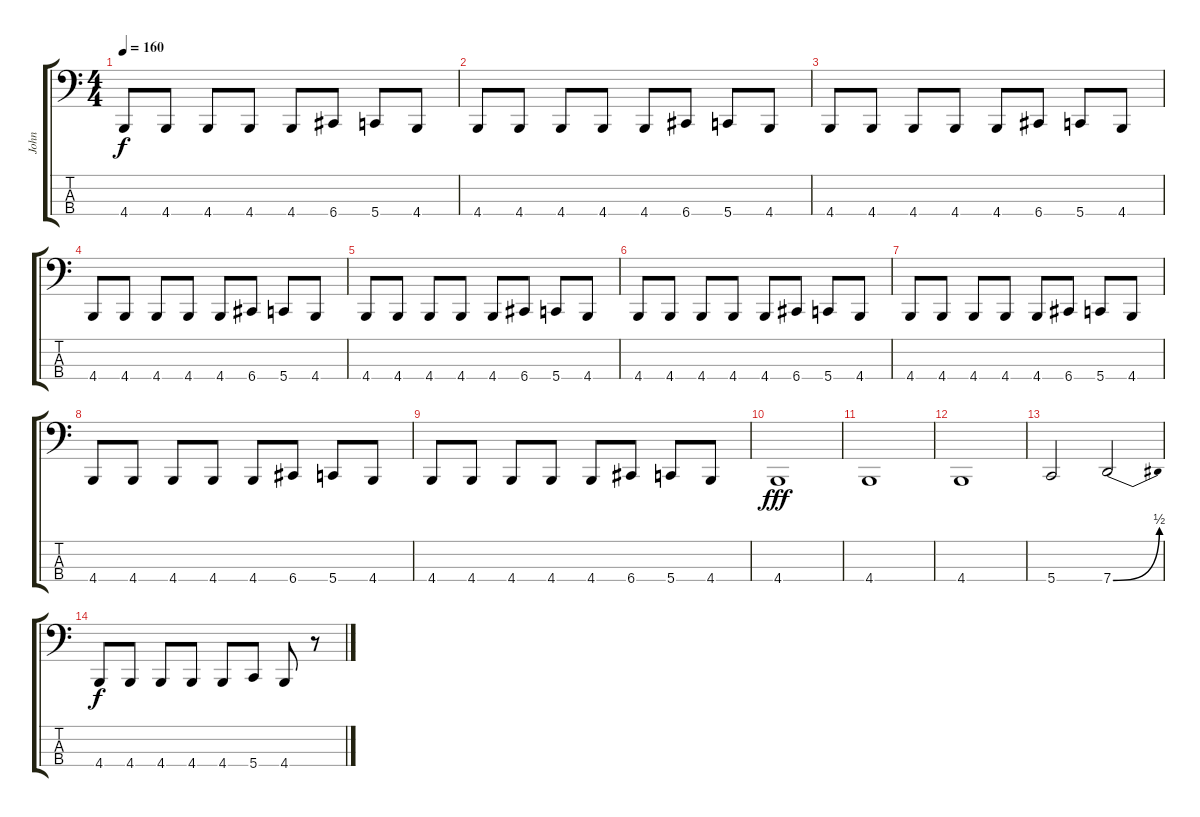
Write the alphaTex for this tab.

\track ("John" "John") {instrument electricbassfinger}
\staff {score tabs}
\tuning (C2 G1 D1 G0) {hide}
\ts (4 4)
\tempo 160
\clef f4
\ks c
4.4.8{dy f} 4.4.8 4.4.8 4.4.8 4.4.8 6.4.8 5.4.8 4.4.8 |
4.4.8 4.4.8 4.4.8 4.4.8 4.4.8 6.4.8 5.4.8 4.4.8 |
4.4.8 4.4.8 4.4.8 4.4.8 4.4.8 6.4.8 5.4.8 4.4.8 |
4.4.8 4.4.8 4.4.8 4.4.8 4.4.8 6.4.8 5.4.8 4.4.8 |
4.4.8 4.4.8 4.4.8 4.4.8 4.4.8 6.4.8 5.4.8 4.4.8 |
4.4.8 4.4.8 4.4.8 4.4.8 4.4.8 6.4.8 5.4.8 4.4.8 |
4.4.8 4.4.8 4.4.8 4.4.8 4.4.8 6.4.8 5.4.8 4.4.8 |
4.4.8 4.4.8 4.4.8 4.4.8 4.4.8 6.4.8 5.4.8 4.4.8 |
4.4.8 4.4.8 4.4.8 4.4.8 4.4.8 6.4.8 5.4.8 4.4.8 |
4.4.1{dy fff} |
4.4.1 |
4.4.1 |
5.4.2 7.4{be (bend 0 0 60 2)}.2 |
4.4.8{dy f} 4.4.8 4.4.8 4.4.8 4.4.8 5.4.8 4.4.8 r.8
